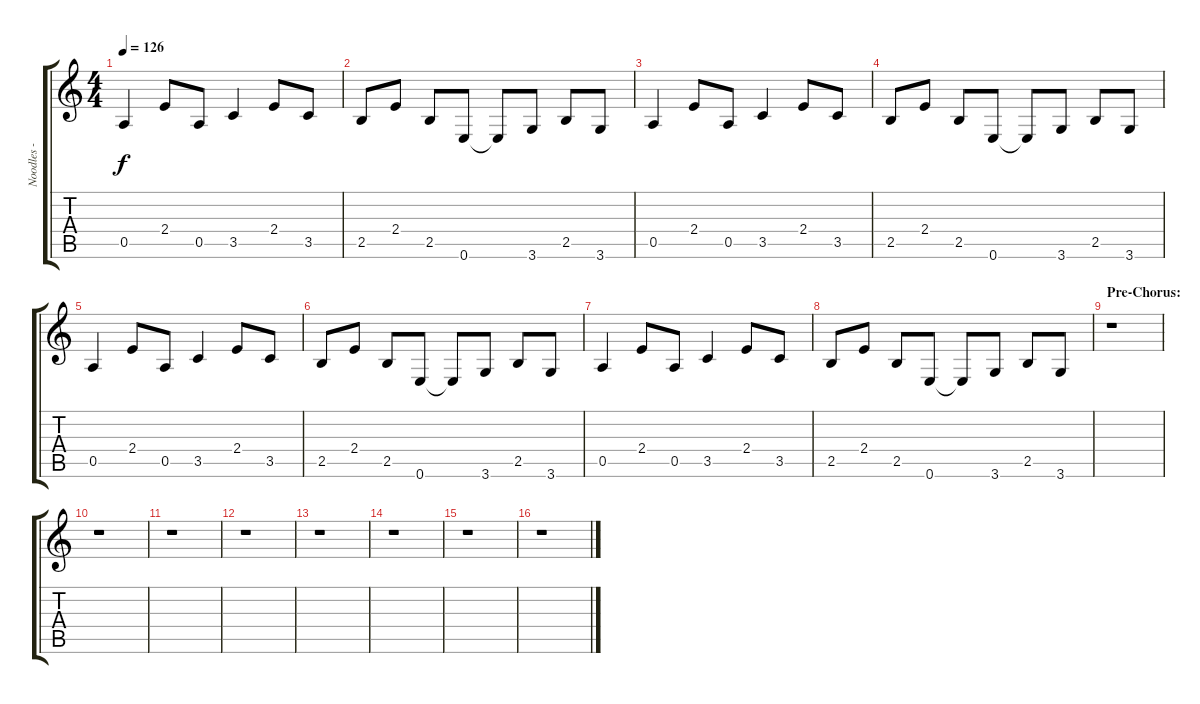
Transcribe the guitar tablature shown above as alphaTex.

\track ("Noodles - Rhythm Guitar" "Noodles - ") {instrument electricguitarclean}
\staff {score tabs}
\tuning (E4 B3 G3 D3 A2 E2) {hide}
\ts (4 4)
\tempo 126
\clef g2
\ks c
0.5.4{dy f} 2.4.8 0.5.8 3.5.4 2.4.8 3.5.8 |
2.5.8 2.4.8 2.5.8 0.6.8 0.6{t}.8 3.6.8 2.5.8 3.6.8 |
0.5.4 2.4.8 0.5.8 3.5.4 2.4.8 3.5.8 |
2.5.8 2.4.8 2.5.8 0.6.8 0.6{t}.8 3.6.8 2.5.8 3.6.8 |
0.5.4 2.4.8 0.5.8 3.5.4 2.4.8 3.5.8 |
2.5.8 2.4.8 2.5.8 0.6.8 0.6{t}.8 3.6.8 2.5.8 3.6.8 |
0.5.4 2.4.8 0.5.8 3.5.4 2.4.8 3.5.8 |
2.5.8 2.4.8 2.5.8 0.6.8 0.6{t}.8 3.6.8 2.5.8 3.6.8 |
\section ("" "Pre-Chorus:")
r.1 |
r.1 |
r.1 |
r.1 |
r.1 |
r.1 |
r.1 |
r.1
